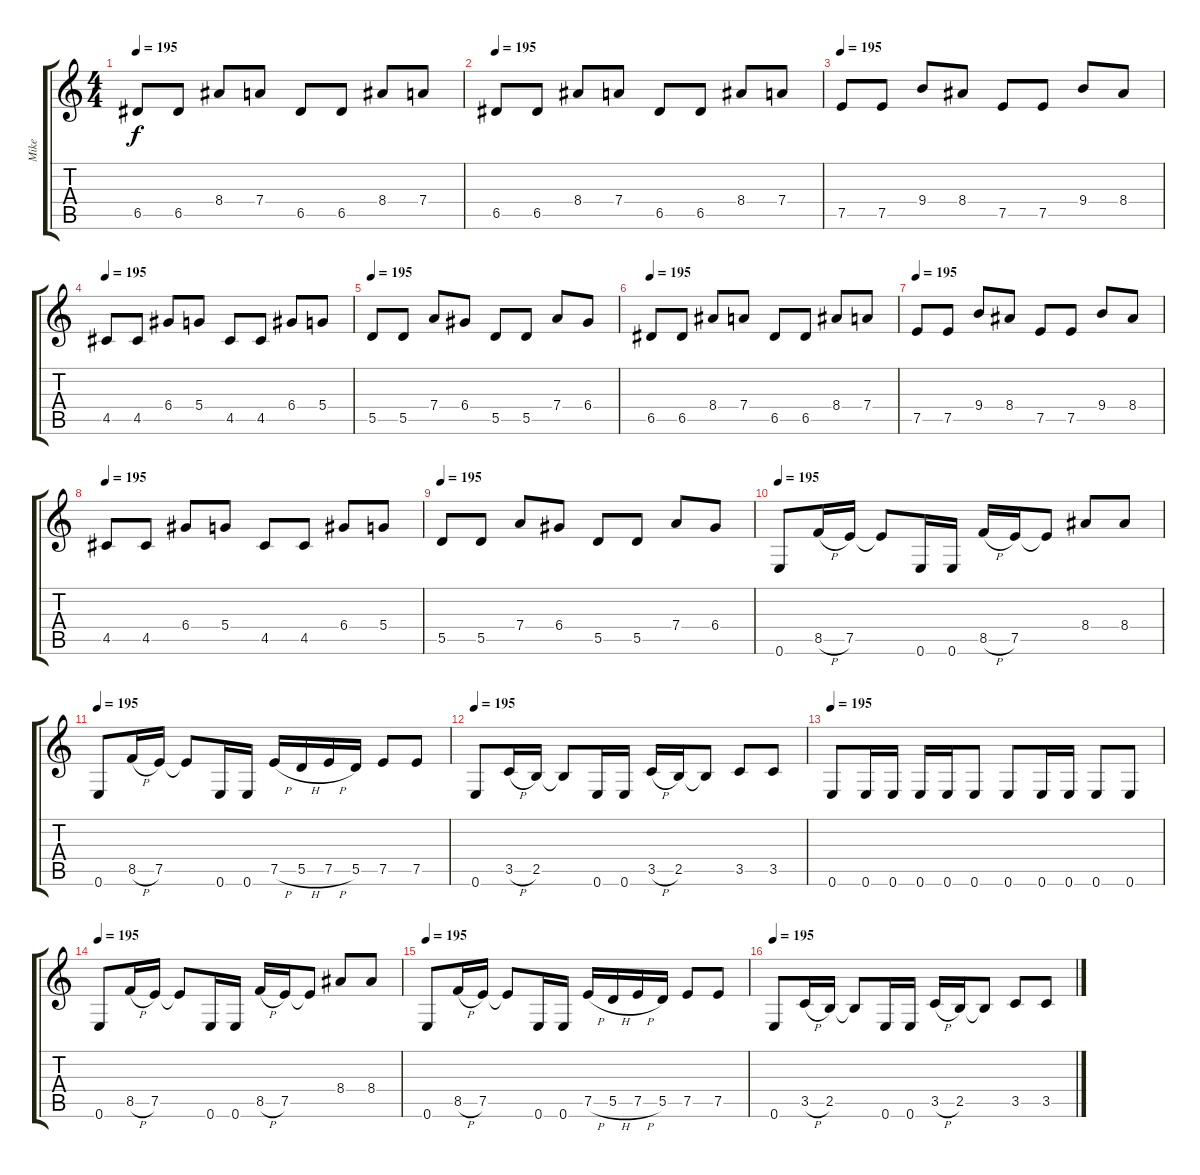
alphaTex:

\track ("Mike" "Mike") {instrument distortionguitar}
\staff {score tabs}
\tuning (E4 B3 G3 D3 A2 E2) {hide}
\ts (4 4)
\tempo 195
\clef g2
\ks c
6.5.8{dy f} 6.5.8 8.4.8 7.4.8 6.5.8 6.5.8 8.4.8 7.4.8 |
\tempo 195
6.5.8 6.5.8 8.4.8 7.4.8 6.5.8 6.5.8 8.4.8 7.4.8 |
\tempo 195
7.5.8 7.5.8 9.4.8 8.4.8 7.5.8 7.5.8 9.4.8 8.4.8 |
\tempo 195
4.5.8 4.5.8 6.4.8 5.4.8 4.5.8 4.5.8 6.4.8 5.4.8 |
\tempo 195
5.5.8 5.5.8 7.4.8 6.4.8 5.5.8 5.5.8 7.4.8 6.4.8 |
\tempo 195
6.5.8 6.5.8 8.4.8 7.4.8 6.5.8 6.5.8 8.4.8 7.4.8 |
\tempo 195
7.5.8 7.5.8 9.4.8 8.4.8 7.5.8 7.5.8 9.4.8 8.4.8 |
\tempo 195
4.5.8 4.5.8 6.4.8 5.4.8 4.5.8 4.5.8 6.4.8 5.4.8 |
\tempo 195
5.5.8 5.5.8 7.4.8 6.4.8 5.5.8 5.5.8 7.4.8 6.4.8 |
\tempo 195
0.6.8 8.5{h}.16 7.5.16 7.5{t}.8 0.6.16 0.6.16 8.5{h}.16 7.5.16 7.5{t}.8 8.4.8 8.4.8 |
\tempo 195
0.6.8 8.5{h}.16 7.5.16 7.5{t}.8 0.6.16 0.6.16 7.5{h}.16 5.5{h}.16 7.5{h}.16 5.5.16 7.5.8 7.5.8 |
\tempo 195
0.6.8 3.5{h}.16 2.5.16 2.5{t}.8 0.6.16 0.6.16 3.5{h}.16 2.5.16 2.5{t}.8 3.5.8 3.5.8 |
\tempo 195
0.6.8 0.6.16 0.6.16 0.6.16 0.6.16 0.6.8 0.6.8 0.6.16 0.6.16 0.6.8 0.6.8 |
\tempo 195
0.6.8 8.5{h}.16 7.5.16 7.5{t}.8 0.6.16 0.6.16 8.5{h}.16 7.5.16 7.5{t}.8 8.4.8 8.4.8 |
\tempo 195
0.6.8 8.5{h}.16 7.5.16 7.5{t}.8 0.6.16 0.6.16 7.5{h}.16 5.5{h}.16 7.5{h}.16 5.5.16 7.5.8 7.5.8 |
\tempo 195
0.6.8 3.5{h}.16 2.5.16 2.5{t}.8 0.6.16 0.6.16 3.5{h}.16 2.5.16 2.5{t}.8 3.5.8 3.5.8
